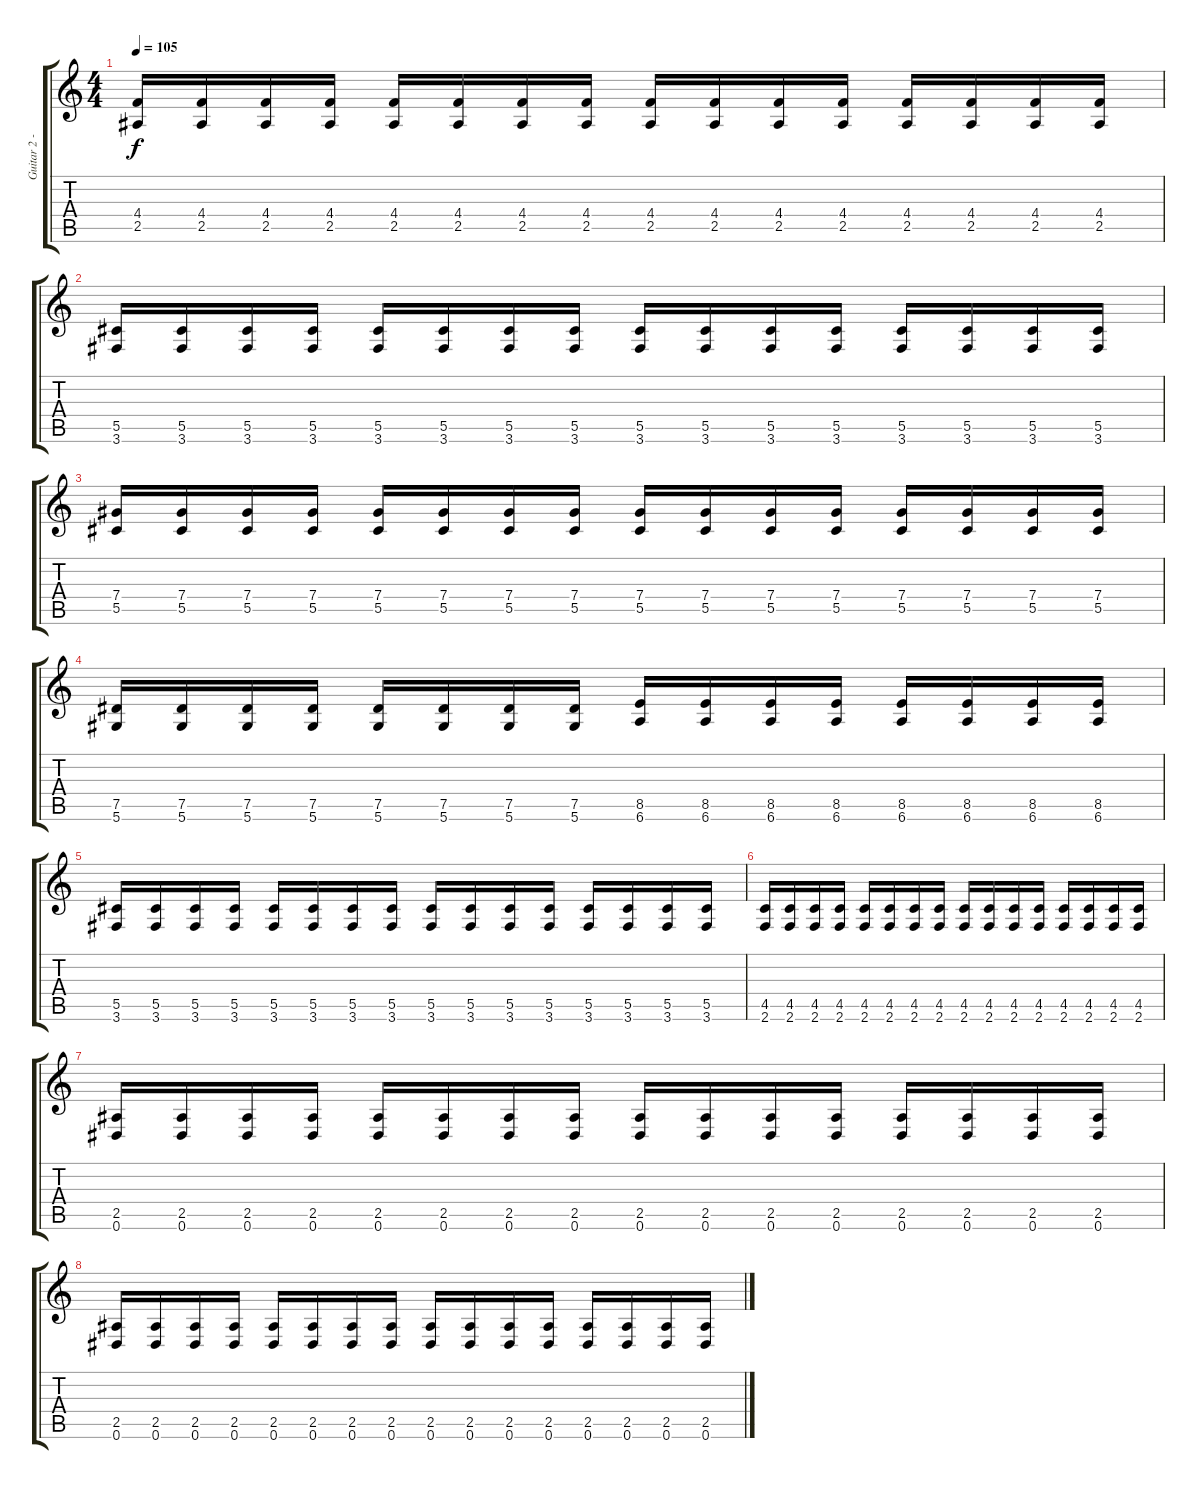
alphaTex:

\track ("Guitar 2 - BG" "Guitar 2 -") {instrument distortionguitar}
\staff {score tabs}
\tuning (Eb4 Bb3 Gb3 Db3 Ab2 Eb2) {hide}
\ts (4 4)
\tempo 105
\clef g2
\ks c
(4.4 2.5).16{dy f} (4.4 2.5).16 (4.4 2.5).16 (4.4 2.5).16 (4.4 2.5).16 (4.4 2.5).16 (4.4 2.5).16 (4.4 2.5).16 (4.4 2.5).16 (4.4 2.5).16 (4.4 2.5).16 (4.4 2.5).16 (4.4 2.5).16 (4.4 2.5).16 (4.4 2.5).16 (4.4 2.5).16 |
(5.5 3.6).16 (5.5 3.6).16 (5.5 3.6).16 (5.5 3.6).16 (5.5 3.6).16 (5.5 3.6).16 (5.5 3.6).16 (5.5 3.6).16 (5.5 3.6).16 (5.5 3.6).16 (5.5 3.6).16 (5.5 3.6).16 (5.5 3.6).16 (5.5 3.6).16 (5.5 3.6).16 (5.5 3.6).16 |
(7.4 5.5).16 (7.4 5.5).16 (7.4 5.5).16 (7.4 5.5).16 (7.4 5.5).16 (7.4 5.5).16 (7.4 5.5).16 (7.4 5.5).16 (7.4 5.5).16 (7.4 5.5).16 (7.4 5.5).16 (7.4 5.5).16 (7.4 5.5).16 (7.4 5.5).16 (7.4 5.5).16 (7.4 5.5).16 |
(7.5 5.6).16 (7.5 5.6).16 (7.5 5.6).16 (7.5 5.6).16 (7.5 5.6).16 (7.5 5.6).16 (7.5 5.6).16 (7.5 5.6).16 (8.5 6.6).16 (8.5 6.6).16 (8.5 6.6).16 (8.5 6.6).16 (8.5 6.6).16 (8.5 6.6).16 (8.5 6.6).16 (8.5 6.6).16 |
(5.5 3.6).16 (5.5 3.6).16 (5.5 3.6).16 (5.5 3.6).16 (5.5 3.6).16 (5.5 3.6).16 (5.5 3.6).16 (5.5 3.6).16 (5.5 3.6).16 (5.5 3.6).16 (5.5 3.6).16 (5.5 3.6).16 (5.5 3.6).16 (5.5 3.6).16 (5.5 3.6).16 (5.5 3.6).16 |
(4.5 2.6).16 (4.5 2.6).16 (4.5 2.6).16 (4.5 2.6).16 (4.5 2.6).16 (4.5 2.6).16 (4.5 2.6).16 (4.5 2.6).16 (4.5 2.6).16 (4.5 2.6).16 (4.5 2.6).16 (4.5 2.6).16 (4.5 2.6).16 (4.5 2.6).16 (4.5 2.6).16 (4.5 2.6).16 |
(2.5 0.6).16 (2.5 0.6).16 (2.5 0.6).16 (2.5 0.6).16 (2.5 0.6).16 (2.5 0.6).16 (2.5 0.6).16 (2.5 0.6).16 (2.5 0.6).16 (2.5 0.6).16 (2.5 0.6).16 (2.5 0.6).16 (2.5 0.6).16 (2.5 0.6).16 (2.5 0.6).16 (2.5 0.6).16 |
(2.5 0.6).16 (2.5 0.6).16 (2.5 0.6).16 (2.5 0.6).16 (2.5 0.6).16 (2.5 0.6).16 (2.5 0.6).16 (2.5 0.6).16 (2.5 0.6).16 (2.5 0.6).16 (2.5 0.6).16 (2.5 0.6).16 (2.5 0.6).16 (2.5 0.6).16 (2.5 0.6).16 (2.5 0.6).16
